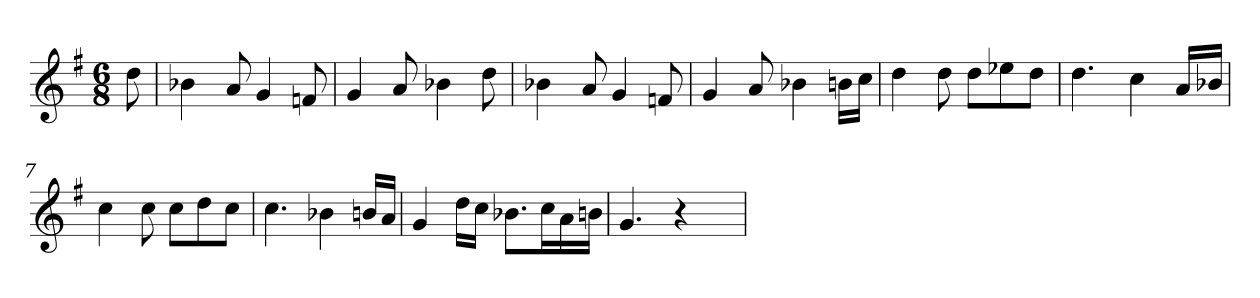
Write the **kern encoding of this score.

**kern
*part1
*staff1
*clefG2
*k[f#]
*G:
*M6/8
=
8dd
=1
4b-X
8a
4g
8fn
=2
4g
8a
4b-X
8dd
=3
4b-X
8a
4g
8fn
=4
4g
8a
4b-X
16b\LL
16cc\JJ
=5
4dd
8dd
8dd\L
8ee-X\
8dd\J
=6
4.dd
4cc
16a/LL
16b-X/JJ
=7
4cc
8cc
8cc\L
8dd\
8cc\J
=8
4.cc
4b-X
16b/LL
16a/JJ
=9
4g
16dd\LL
16cc\JJ
8.b-X\L
16cc\L
16a\
16b\JJ
=10
4.g
4r
8ryy
=
*-
